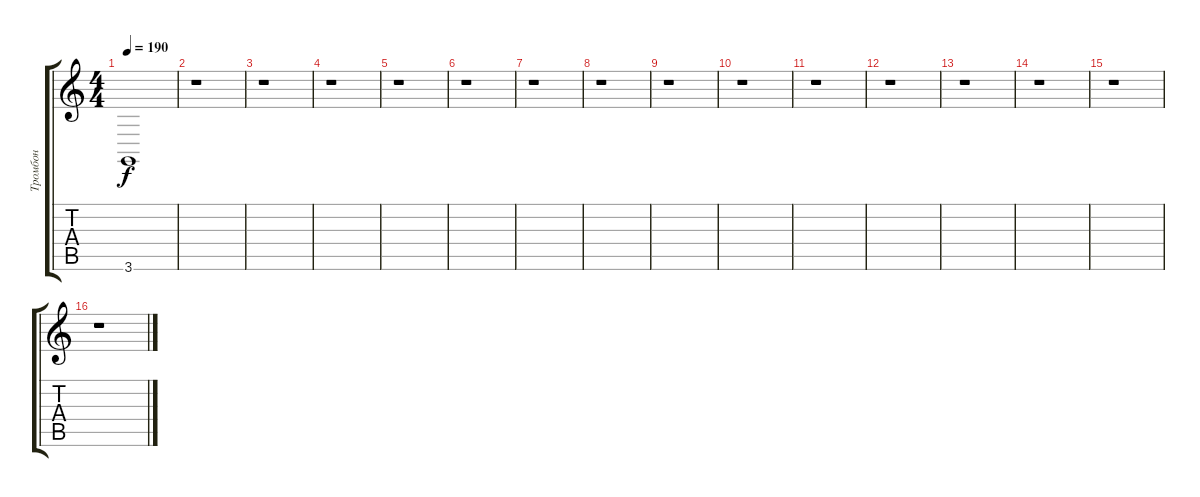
\track ("Тромбон" "Тромбон") {instrument trombone}
\staff {score tabs}
\tuning (E4 B3 G3 D3 A2 E2) {hide}
\ts (4 4)
\tempo 190
\clef g2
\ks c
3.6.1{dy f} |
r.1 |
r.1 |
r.1 |
r.1 |
r.1 |
r.1 |
r.1 |
r.1 |
r.1 |
r.1 |
r.1 |
r.1 |
r.1 |
r.1 |
r.1
